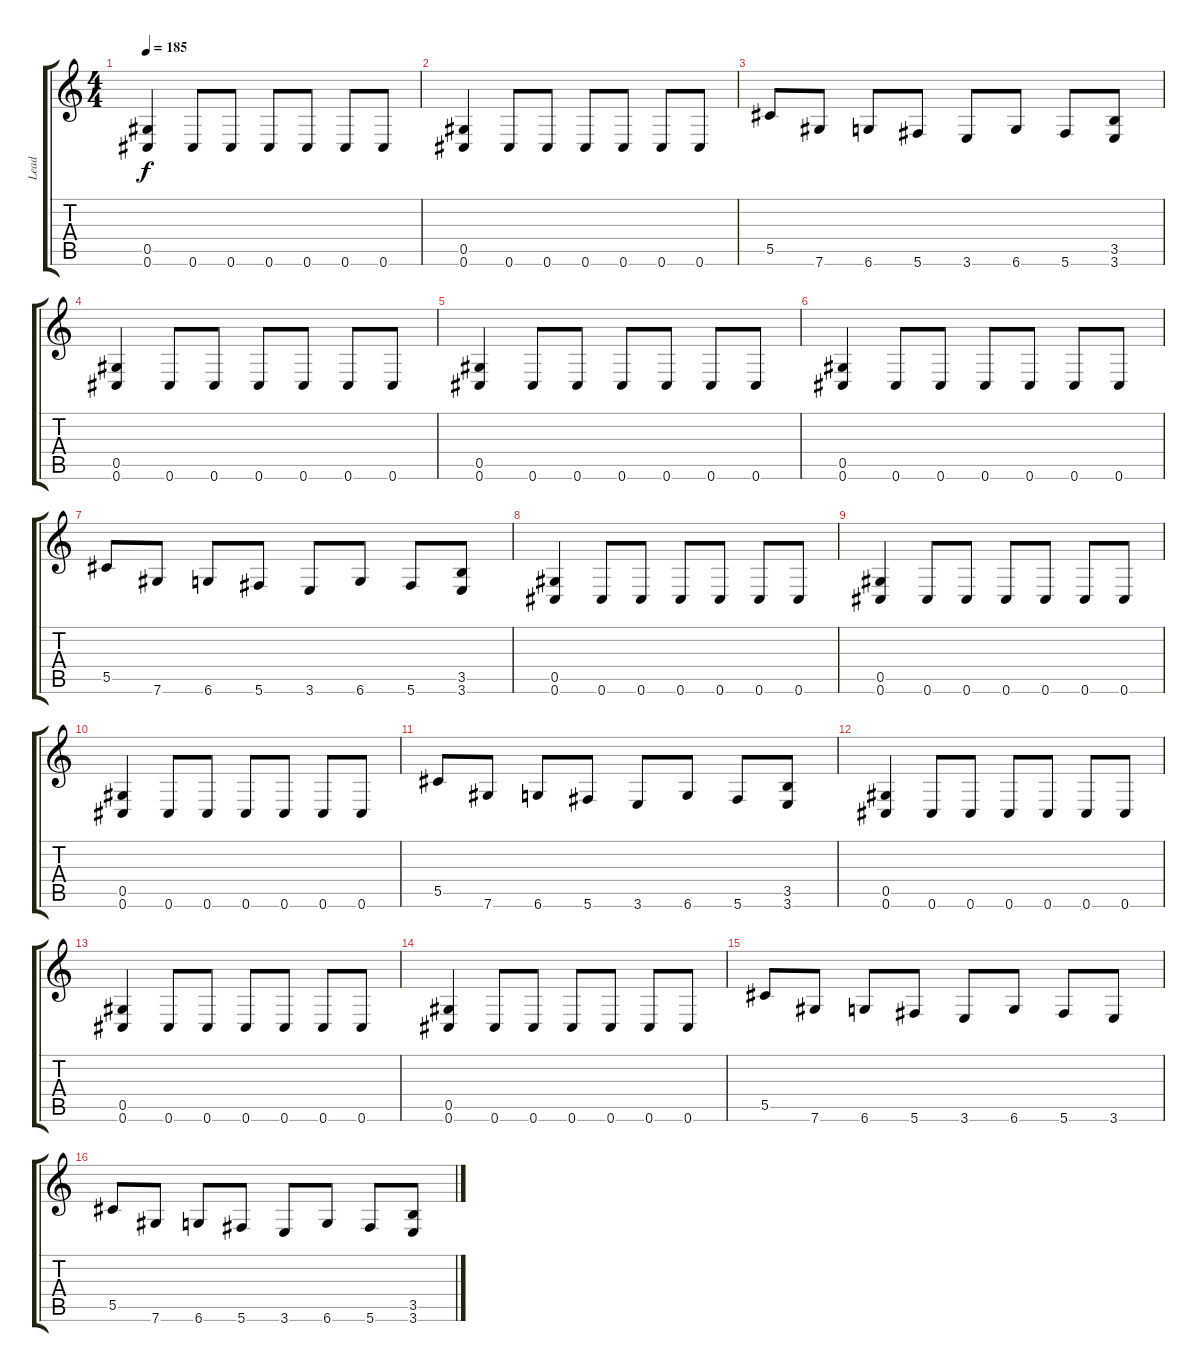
\track ("Lead" "Lead") {instrument distortionguitar}
\staff {score tabs}
\tuning (Eb4 Bb3 Gb3 Db3 Ab2 Db2) {hide}
\ts (4 4)
\tempo 185
\clef g2
\ks c
(0.5 0.6).4{dy f} 0.6.8 0.6.8 0.6.8 0.6.8 0.6.8 0.6.8 |
(0.5 0.6).4 0.6.8 0.6.8 0.6.8 0.6.8 0.6.8 0.6.8 |
5.5.8 7.6.8 6.6.8 5.6.8 3.6.8 6.6.8 5.6.8 (3.5 3.6).8 |
(0.5 0.6).4 0.6.8 0.6.8 0.6.8 0.6.8 0.6.8 0.6.8 |
(0.5 0.6).4 0.6.8 0.6.8 0.6.8 0.6.8 0.6.8 0.6.8 |
(0.5 0.6).4 0.6.8 0.6.8 0.6.8 0.6.8 0.6.8 0.6.8 |
5.5.8 7.6.8 6.6.8 5.6.8 3.6.8 6.6.8 5.6.8 (3.5 3.6).8 |
(0.5 0.6).4 0.6.8 0.6.8 0.6.8 0.6.8 0.6.8 0.6.8 |
(0.5 0.6).4 0.6.8 0.6.8 0.6.8 0.6.8 0.6.8 0.6.8 |
(0.5 0.6).4 0.6.8 0.6.8 0.6.8 0.6.8 0.6.8 0.6.8 |
5.5.8 7.6.8 6.6.8 5.6.8 3.6.8 6.6.8 5.6.8 (3.5 3.6).8 |
(0.5 0.6).4 0.6.8 0.6.8 0.6.8 0.6.8 0.6.8 0.6.8 |
(0.5 0.6).4 0.6.8 0.6.8 0.6.8 0.6.8 0.6.8 0.6.8 |
(0.5 0.6).4 0.6.8 0.6.8 0.6.8 0.6.8 0.6.8 0.6.8 |
5.5.8 7.6.8 6.6.8 5.6.8 3.6.8 6.6.8 5.6.8 3.6.8 |
5.5.8 7.6.8 6.6.8 5.6.8 3.6.8 6.6.8 5.6.8 (3.5 3.6).8
